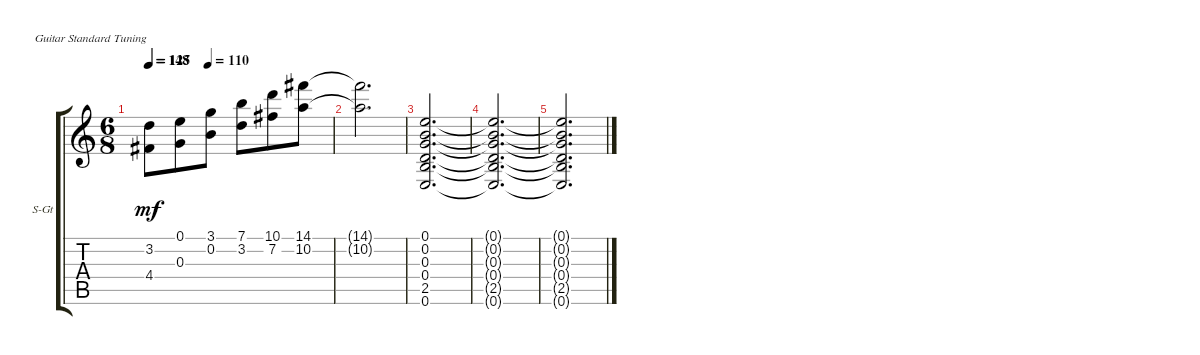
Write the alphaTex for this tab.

\defaultSystemsLayout 4
\bracketExtendMode groupsimilarinstruments
\firstSystemTrackNameOrientation horizontal
\otherSystemsTrackNameOrientation horizontal
\track ("Steel Guitar" "S-Gt") {instrument acousticguitarsteel}
\staff {score tabs}
\tuning (E4 B3 G3 D3 A2 E2)
\ts (6 8)
\tempo 148
\tempo (125 0.00625)
\tempo (110 0.325)
\clef g2
\ks c
(3.2 4.4).8{dy mf} (0.3 0.1).8 (3.1 0.2).8 (7.1 3.2).8 (10.1 7.2).8 (14.1 10.2).8 |
(10.2{t} 14.1{t}).2{d} |
(2.5 0.4 0.3 0.6 0.2 0.1).2{d} |
(0.1{t} 0.2{t} 0.3{t} 0.4{t} 0.6{t} 2.5{t}).2{d} |
(0.1{t} 0.2{t} 0.3{t} 2.5{t} 0.4{t} 0.6{t}).2{d}
